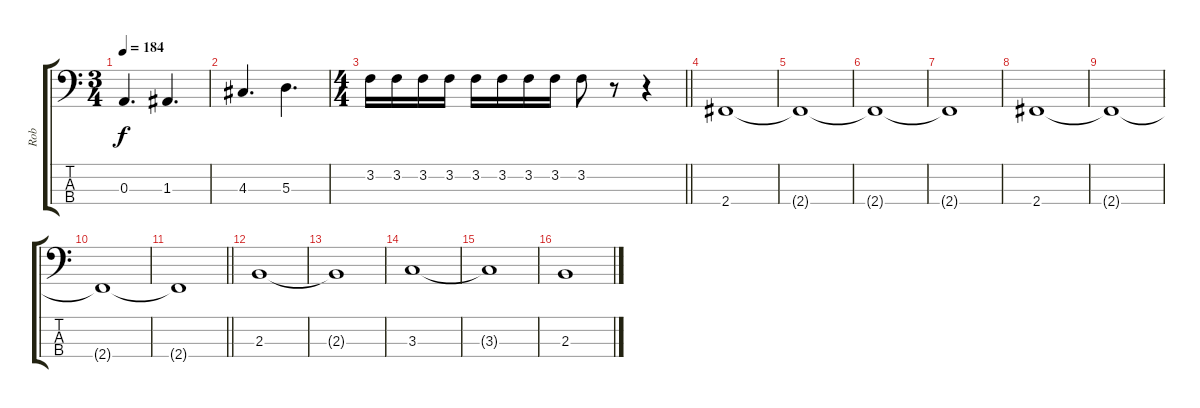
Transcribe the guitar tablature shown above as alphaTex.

\track ("Rob" "Rob") {instrument electricbassfinger}
\staff {score tabs}
\tuning (G2 D2 A1 E1) {hide}
\ts (3 4)
\tempo 184
\clef f4
\ks c
0.3.4{d dy f} 1.3.4{d} |
4.3.4{d} 5.3.4{d} |
\ts (4 4)
\barLineRight lightlight
3.2.16 3.2.16 3.2.16 3.2.16 3.2.16 3.2.16 3.2.16 3.2.16 3.2.8 r.8 r.4 |
2.4.1 |
2.4{t}.1 |
2.4{t}.1 |
2.4{t}.1 |
2.4.1 |
2.4{t}.1 |
2.4{t}.1 |
\barLineRight lightlight
2.4{t}.1 |
2.3.1 |
2.3{t}.1 |
3.3.1 |
3.3{t}.1 |
2.3.1
